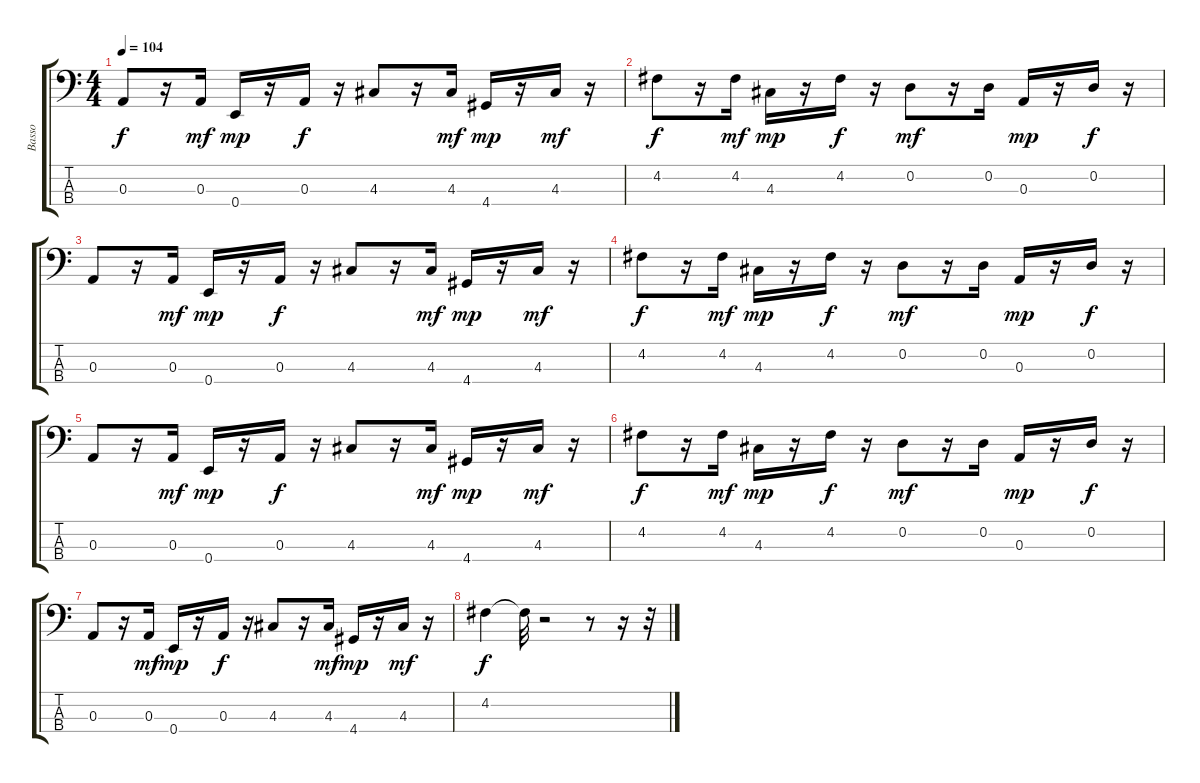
\track ("Basso" "Basso") {instrument acousticguitarnylon}
\staff {score tabs}
\tuning (G2 D2 A1 E1) {hide}
\ts (4 4)
\tempo 104
\clef f4
\ks c
0.3.8{dy f} r.16 0.3.16{dy mf} 0.4.16{dy mp} r.16 0.3.16{dy f} r.16 4.3.8 r.16 4.3.16{dy mf} 4.4.16{dy mp} r.16 4.3.16{dy mf} r.16 |
4.2.8{dy f} r.16 4.2.16{dy mf} 4.3.16{dy mp} r.16 4.2.16{dy f} r.16 0.2.8{dy mf} r.16 0.2.16 0.3.16{dy mp} r.16 0.2.16{dy f} r.16 |
0.3.8 r.16 0.3.16{dy mf} 0.4.16{dy mp} r.16 0.3.16{dy f} r.16 4.3.8 r.16 4.3.16{dy mf} 4.4.16{dy mp} r.16 4.3.16{dy mf} r.16 |
4.2.8{dy f} r.16 4.2.16{dy mf} 4.3.16{dy mp} r.16 4.2.16{dy f} r.16 0.2.8{dy mf} r.16 0.2.16 0.3.16{dy mp} r.16 0.2.16{dy f} r.16 |
0.3.8 r.16 0.3.16{dy mf} 0.4.16{dy mp} r.16 0.3.16{dy f} r.16 4.3.8 r.16 4.3.16{dy mf} 4.4.16{dy mp} r.16 4.3.16{dy mf} r.16 |
4.2.8{dy f} r.16 4.2.16{dy mf} 4.3.16{dy mp} r.16 4.2.16{dy f} r.16 0.2.8{dy mf} r.16 0.2.16 0.3.16{dy mp} r.16 0.2.16{dy f} r.16 |
0.3.8 r.16 0.3.16{dy mf} 0.4.16{dy mp} r.16 0.3.16{dy f} r.16 4.3.8 r.16 4.3.16{dy mf} 4.4.16{dy mp} r.16 4.3.16{dy mf} r.16 |
4.2.4{dy f} 4.2{t}.32 r.2 r.8 r.16 r.32
